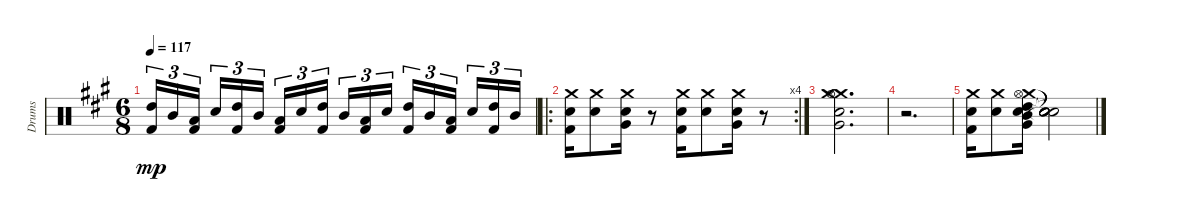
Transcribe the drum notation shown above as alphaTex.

\track ("Drums" "Drums") {instrument percussion}
\staff {score}
\articulation defaults
\ts (6 8)
\tempo 117
\clef neutral
\ks a
("Kick (hit) 2" "High Tom (hit)").16{tu (3 2) dy mp} "Mid Tom (hit)".16{tu (3 2)} ("Kick (hit) 2" "Low Tom (hit)").16{tu (3 2) beam splitsecondary} "Electric Snare (hit)".16{tu (3 2)} ("Kick (hit) 2" "High Tom (hit)").16{tu (3 2)} "Mid Tom (hit)".16{tu (3 2) beam splitsecondary} ("Kick (hit) 2" "Low Tom (hit)").16{tu (3 2)} "Electric Snare (hit)".16{tu (3 2)} ("Kick (hit) 2" "High Tom (hit)").16{tu (3 2)} "Mid Tom (hit)".16{tu (3 2)} ("Kick (hit) 2" "Low Tom (hit)").16{tu (3 2)} "Electric Snare (hit)".16{tu (3 2) beam splitsecondary} ("Kick (hit) 2" "High Tom (hit)").16{tu (3 2)} "Mid Tom (hit)".16{tu (3 2)} ("Kick (hit) 2" "Low Tom (hit)").16{tu (3 2) beam splitsecondary} "Electric Snare (hit)".16{tu (3 2)} ("Kick (hit) 2" "High Tom (hit)").16{tu (3 2)} "Mid Tom (hit)".16{tu (3 2)} |
\ro
\rc 4
("Crash medium (hit)" "Kick (hit) 2" "Electric Snare (hit)").16 ("Crash medium (hit)" "Electric Snare (hit)").8 ("Crash medium (hit)" "Very Low Tom (hit)" "Electric Snare (hit)").16 r.8 ("Crash medium (hit)" "Kick (hit) 2" "Electric Snare (hit)").16 ("Crash medium (hit)" "Electric Snare (hit)").8 ("Crash medium (hit)" "Very Low Tom (hit)" "Electric Snare (hit)").16 r.8 |
("Crash medium (hit)" "Hi-Hat (open)" "Electric Snare (hit)" "Very Low Tom (hit)" "Crash medium (hit)").2{d} |
r.2{d} |
("Crash medium (hit)" "Kick (hit) 2" "Electric Snare (hit)").16 ("Crash medium (hit)" "Electric Snare (hit)").8 ("High Tom (hit)" "Crash medium (hit)" "Hi-Hat (open)" "Very Low Tom (hit)" "Electric Snare (hit)" "Mid Tom (hit)").16 ("Snare (hit)"{t} "Snare (hit)"{t} "Snare (hit)"{t} "Snare (hit)"{t} "Snare (hit)"{t} "Snare (hit)"{t}).2
